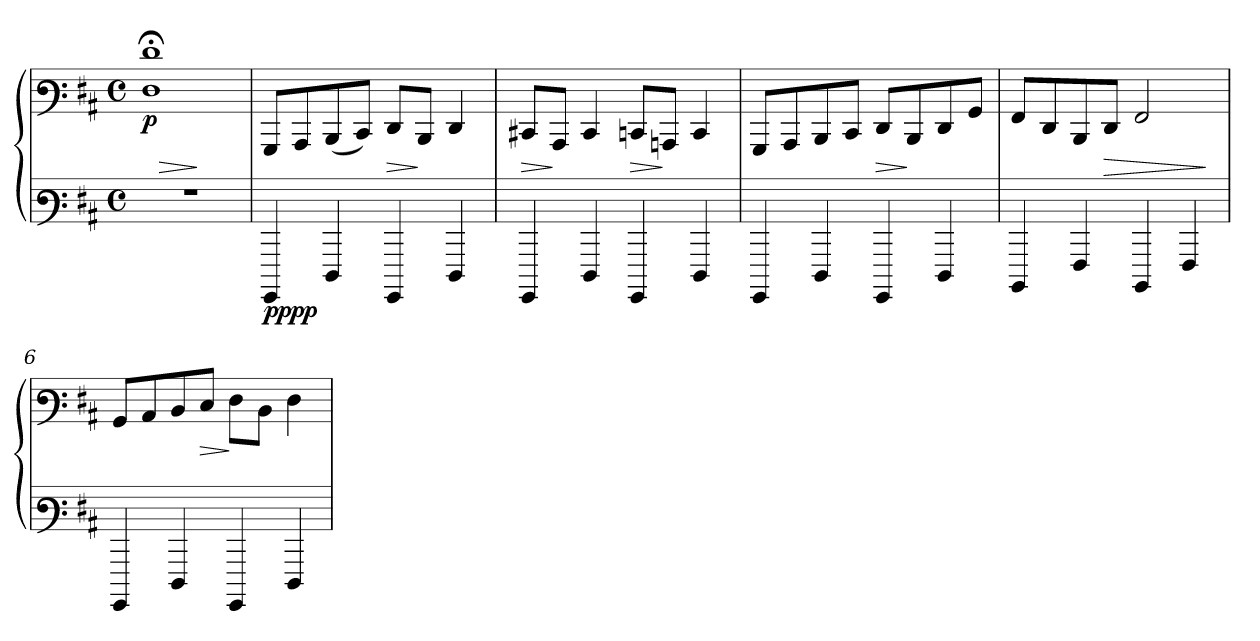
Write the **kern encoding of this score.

**kern	**kern	**dynam
*part1	*part1	*part1
*staff2	*staff1	*staff1/2
*clefF3	*clefF3	*
*k[f#c#]	*k[f#c#]	*
*M4/4	*M4/4	*
*met(c)	*met(c)	*
=1	=1	=1
!	!	!LO:HP:b
*	*^	*
!	!	!	!LO:DY:n=1:b
1r	1f#;<	1F#	> p
*	*v	*v	*
.	.	]
=2	=2	=2
!	!	!LO:DY:b=2
!	!	!LO:DY:n=1:b
4BBBB/	8BBB/L	pp pp
.	8CC#/	.
4FFF#/	(<8DD/	.
.	8EE/J)	.
!	!	!LO:HP:b
4BBBB/	8FF#/L	>
.	8DD/J	]
4FFF#/	4FF#/	.
=3	=3	=3
!	!	!LO:HP:b
4BBBB/	8EE#X/L	>
.	8CC#/J	]
4FFF#/	4EE#/	.
!	!	!LO:HP:b
4BBBB/	8EEn/L	>
.	8CCn/J	]
4FFF#/	4EE/	.
=4	=4	=4
4BBBB/	8BBB/L	.
.	8CC#/	.
4FFF#/	8DD/	.
.	8EE/J	.
!	!	!LO:HP:b
4BBBB/	8FF#/L	>
.	8DD/	]
4FFF#/	8FF#/	.
.	8BB/J	.
=5	=5	=5
4DDD/	8AA/L	.
.	8FF#/	.
4AAA/	8DD/	.
!	!	!LO:HP:b
.	8FF#/J	>
4DDD/	2AA/	.
4AAA/	.	.
.	.	]
!!LO:LB:g=z
=6	=6	=6
4BBBB/	8BB/L	.
.	8C#/	.
4FFF#/	8D/	.
!	!	!LO:HP:b
.	8E/J	>
4BBBB/	8F#\L	]
.	8D\J	.
4FFF#/	4F#\	.
=	=	=
*-	*-	*-
